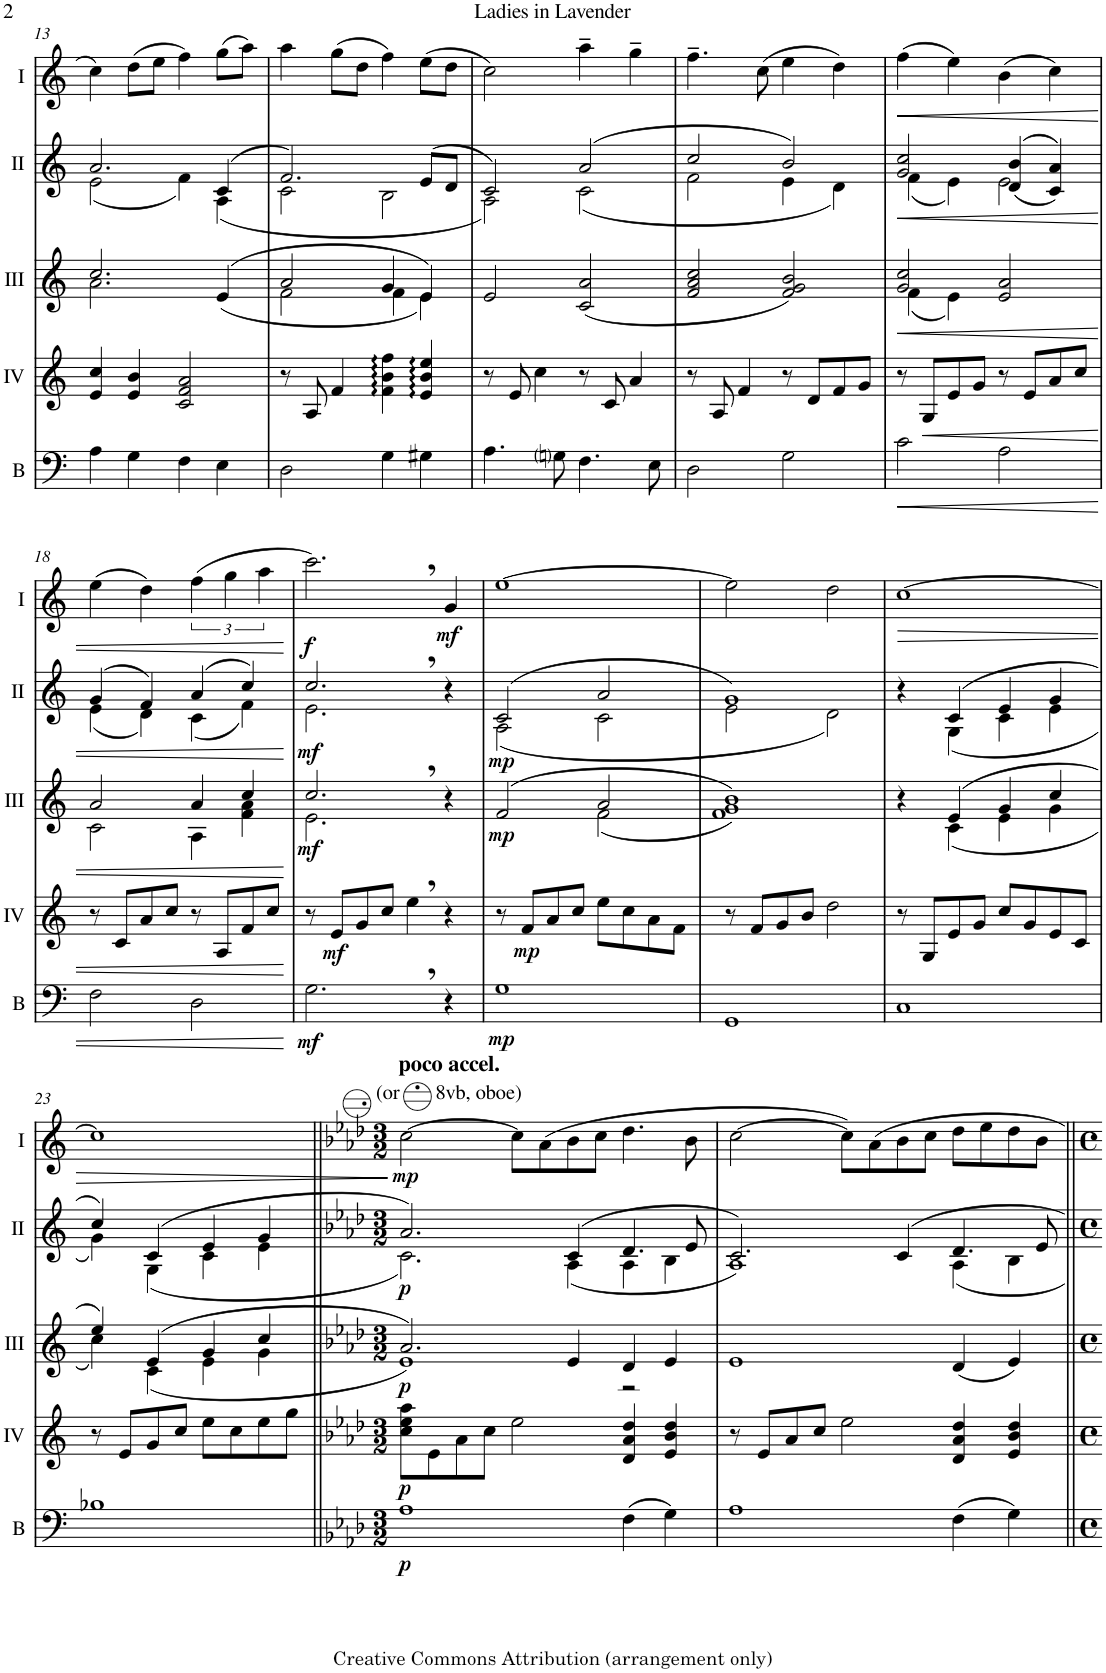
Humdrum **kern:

**kern	**dynam	**kern	**dynam	**kern	**dynam	**kern	**dynam	**kern	**dynam
*part5	*part5	*part4	*part4	*part3	*part3	*part2	*part2	*part1	*part1
*staff5	*staff5	*staff4	*staff4	*staff3	*staff3	*staff2	*staff2	*staff1	*staff1
*I"Bass	*	*I"Acc. 4	*	*I"Acc. 3	*	*I"Acc. 2	*	*I"Acc. 1	*
*I'B	*	*	*	*	*	*	*	*	*
!!LO:PB:g=z
*clefF4	*	*clefG2	*	*clefG2	*	*clefG2	*	*clefG2	*
*Trd7c12	*	*Trd7c12	*	*Trd7c12	*	*	*	*	*
*k[]	*	*k[]	*	*k[]	*	*k[]	*	*k[]	*
*M4/4	*	*M4/4	*	*M4/4	*	*M4/4	*	*M4/4	*
*met(c)	*	*met(c)	*	*met(c)	*	*met(c)	*	*met(c)	*
=13	=13	=13	=13	=13	=13	=13	=13	=13	=13
*	*	*	*	*^	*	*^	*	*	*
4A\	.	4e/ 4cc/	.	2.cc/	2.a\	.	2.a/	(2e\	.	4cc\	.
4G\	.	4e/ 4b/	.	.	.	.	.	.	.	(8dd\L	.
.	.	.	.	.	.	.	.	.	.	8ee\J	.
4F\	.	2c/ 2f/ 2a/	.	.	.	.	.	4f\)	.	4ff\)	.
4E\	.	.	.	(4e/	(4ryy	.	(4c/	(4A\	.	(8gg\L	.
.	.	.	.	.	.	.	.	.	.	8aa\J)	.
=14	=14	=14	=14	=14	=14	=14	=14	=14	=14	=14	=14
2D\	.	8r	.	2a/	2f\	.	2.f/)	2c\	.	4aa\	.
.	.	8A/	.	.	.	.	.	.	.	.	.
.	.	4f/	.	.	.	.	.	.	.	(8gg\L	.
.	.	.	.	.	.	.	.	.	.	8dd\J	.
4G\	.	4f\ 4b\ 4ff\	.	4g/	4f\	.	.	2B\	.	4ff\)	.
4G#X\	.	4e/ 4b/ 4ee/	.	4e/)	4e\)	.	(8e/L	.	.	(8ee\L	.
.	.	.	.	.	.	.	8d/J	.	.	8dd\J	.
*	*	*	*	*v	*v	*	*	*	*	*	*
=15	=15	=15	=15	=15	=15	=15	=15	=15	=15	=15
4.A\	.	8r	.	2e/	.	2c/)	2A\)	.	2cc\)	.
.	.	8e/	.	.	.	.	.	.	.	.
.	.	4cc\	.	.	.	.	.	.	.	.
8Gni\	.	.	.	.	.	.	.	.	.	.
4.F\	.	8r	.	(2c/ 2a/	.	(2a/	(2c\	.	4aa~\	.
.	.	8c/	.	.	.	.	.	.	.	.
.	.	4a/	.	.	.	.	.	.	4gg~\	.
8E\	.	.	.	.	.	.	.	.	.	.
=16	=16	=16	=16	=16	=16	=16	=16	=16	=16	=16
2D\	.	8r	.	2f/ 2a/ 2cc/	.	2cc/	2f\	.	4.ff~\	.
.	.	8A/	.	.	.	.	.	.	.	.
.	.	4f/	.	.	.	.	.	.	.	.
.	.	.	.	.	.	.	.	.	(8cc\	.
2G\	.	8r	.	2f/ 2g/ 2b/)	.	2b/)	4e\	.	4ee\	.
.	.	8d/L	.	.	.	.	.	.	.	.
.	.	8f/	.	.	.	.	4d\)	.	4dd\)	.
.	.	8g/J	.	.	.	.	.	.	.	.
=17	=17	=17	=17	=17	=17	=17	=17	=17	=17	=17
!	!LO:HP:b	!	!	!	!LO:HP:b	!	!	!LO:HP:b	!	!LO:HP:b
*	*	*	*	*^	*	*	*	*	*	*
2c\	<	8r	.	2g/ 2cc/	(4f\	<	2g/ 2cc/	(4f\	<	(4ff\	<
!	!	!	!LO:HP:b	!	!	!	!	!	!	!	!
.	.	8G/L	<	.	.	.	.	.	.	.	.
.	.	8e/	.	.	4e\)	.	.	4e\)	.	4ee\)	.
.	.	8g/J	.	.	.	.	.	.	.	.	.
2A\	.	8r	.	2e/ 2a/	2ryy	.	((<4d/ 4b/	2e\	.	(4b\	.
.	.	8e/L	.	.	.	.	.	.	.	.	.
.	.	8a/	.	.	.	.	4c/ 4a/))	.	.	4cc\)	.
.	.	8cc/J	.	.	.	.	.	.	.	.	.
!!LO:LB:g=z
=18	=18	=18	=18	=18	=18	=18	=18	=18	=18	=18	=18
2F\	.	8r	.	2a/	2c\	.	(4g/	(4e\	.	(4ee\	.
.	.	8c/L	.	.	.	.	.	.	.	.	.
.	.	8a/	.	.	.	.	4f/)	4d\)	.	4dd\)	.
.	.	8cc/J	.	.	.	.	.	.	.	.	.
2D\	.	8r	.	4a/	4A\	.	(4a/	(4c\	.	(6ff\	.
.	.	8A/L	.	.	.	.	.	.	.	.	.
.	.	.	.	.	.	.	.	.	.	6gg\	.
.	.	8f/	.	4cc/	4f\ 4a\	.	4cc/)	4f\)	.	.	.
.	.	.	.	.	.	.	.	.	.	6aa\	.
.	.	8cc/J	.	.	.	.	.	.	.	.	.
*	*	*	*	*v	*v	*	*	*	*	*	*
*	*	*	*	*	*	*v	*v	*	*	*
.	[	.	[	.	[	.	[	.	[
=19	=19	=19	=19	=19	=19	=19	=19	=19	=19
*	*	*	*	*^	*	*^	*	*	*
!	!LO:DY:b	!	!	!	!	!LO:DY:b	!	!	!LO:DY:b	!	!LO:DY:b
2.G,\	mf	8r	.	2.cc,/	2.e\	mf	2.cc,/	2.e\	mf	2.ccc,\)	f
!	!	!	!LO:DY:b	!	!	!	!	!	!	!	!
.	.	8e/L	mf	.	.	.	.	.	.	.	.
.	.	8g/	.	.	.	.	.	.	.	.	.
.	.	8cc/J	.	.	.	.	.	.	.	.	.
.	.	4ee,\	.	.	.	.	.	.	.	.	.
!	!	!	!	!	!	!	!	!	!	!	!LO:DY:b
4r	.	4r	.	4r	4ryy	.	4r	4ryy	.	4g/	mf
=20	=20	=20	=20	=20	=20	=20	=20	=20	=20	=20	=20
!	!LO:DY:b	!	!	!	!	!LO:DY:b	!	!	!LO:DY:b	!	!
1G	mp	8r	.	(2f/	2ryy	mp	(2c/	(2A\	mp	[1ee	.
!	!	!	!LO:DY:b	!	!	!	!	!	!	!	!
.	.	8f/L	mp	.	.	.	.	.	.	.	.
.	.	8a/	.	.	.	.	.	.	.	.	.
.	.	8cc/J	.	.	.	.	.	.	.	.	.
.	.	8ee\L	.	2a/	(2f\	.	2a/	2c\	.	.	.
.	.	8cc\	.	.	.	.	.	.	.	.	.
.	.	8a\	.	.	.	.	.	.	.	.	.
.	.	8f\J	.	.	.	.	.	.	.	.	.
=21	=21	=21	=21	=21	=21	=21	=21	=21	=21	=21	=21
1GG	.	8r	.	1b)	1f 1g)	.	1g)	2e\	.	2ee\]	.
.	.	8f/L	.	.	.	.	.	.	.	.	.
.	.	8g/	.	.	.	.	.	.	.	.	.
.	.	8b/J	.	.	.	.	.	.	.	.	.
.	.	2dd\	.	.	.	.	.	2d\)	.	2dd\	.
=22	=22	=22	=22	=22	=22	=22	=22	=22	=22	=22	=22
!	!	!	!	!	!	!	!	!	!	!	!LO:HP:b
1C	.	8r	.	4r	4ryy	.	4r	4ryy	.	[1cc	>
.	.	8G/L	.	.	.	.	.	.	.	.	.
.	.	8e/	.	(4e/	(4c\	.	(4c/	(4G\	.	.	.
.	.	8g/J	.	.	.	.	.	.	.	.	.
.	.	8cc/L	.	4g/	4e\	.	4e/	4c\	.	.	.
.	.	8g/	.	.	.	.	.	.	.	.	.
.	.	8e/	.	4cc/	4g\	.	4g/	4e\	.	.	.
.	.	8c/J	.	.	.	.	.	.	.	.	.
!!LO:LB:g=z
=23	=23	=23	=23	=23	=23	=23	=23	=23	=23	=23	=23
1B-X	.	8r	.	4ee/)	4cc\)	.	4cc/)	4g\)	.	1cc]	.
.	.	8e/L	.	.	.	.	.	.	.	.	.
.	.	8g/	.	(4e/	(4c\	.	(4c/	(4G\	.	.	.
.	.	8cc/J	.	.	.	.	.	.	.	.	.
.	.	8ee\L	.	4g/	4e\	.	4e/	4c\	.	.	.
.	.	8cc\	.	.	.	.	.	.	.	.	.
.	.	8ee\	.	4cc/	4g\	.	4g/	4e\	.	.	.
.	.	8gg\J	.	.	.	.	.	.	.	.	.
*	*	*	*	*v	*v	*	*	*	*	*	*
*	*	*	*	*	*	*v	*v	*	*	*
.	.	.	.	.	.	.	.	.	]
=24||	=24||	=24||	=24||	=24||	=24||	=24||	=24||	=24||	=24||
*k[b-e-a-d-]	*	*k[b-e-a-d-]	*	*k[b-e-a-d-]	*	*k[b-e-a-d-]	*	*k[b-e-a-d-]	*
*M3/2	*	*M3/2	*	*M3/2	*	*M3/2	*	*M3/2	*
*	*	*	*	*^	*	*^	*	*	*
!	!	!	!	!	!	!	!	!	!	!LO:TX:a:t=(or       8vb, oboe)	!
!	!	!	!	!	!	!	!	!	!	!LO:TX:a:B:t=poco accel.	!
!	!LO:DY:b	!	!LO:DY:b	!	!	!LO:DY:b	!	!	!LO:DY:b	!	!LO:DY:b
1A-	p	8cc\ 8ee-\ 8aa-\L	p	2.a-/)	1e-)	p	2.a-/)	2.c\)	p	[2cc\	mp
.	.	8e-\	.	.	.	.	.	.	.	.	.
.	.	8a-\	.	.	.	.	.	.	.	.	.
.	.	8cc\J	.	.	.	.	.	.	.	.	.
.	.	2ee-\	.	.	.	.	.	.	.	8cc\L]	.
.	.	.	.	.	.	.	.	.	.	(8a-\	.
.	.	.	.	4e-/	.	.	(4c/	(4A-\	.	8b-\	.
.	.	.	.	.	.	.	.	.	.	8cc\J	.
(4F\	.	4d-/ 4a-/ 4dd-/	.	4d-/	2r	.	4.d-/	4A-\	.	4.dd-\	.
4G\)	.	4e-/ 4b-/ 4dd-/	.	4e-/	.	.	.	4B-\	.	.	.
.	.	.	.	.	.	.	8e-/	.	.	8b-\	.
*	*	*	*	*v	*v	*	*	*	*	*	*
=25	=25	=25	=25	=25	=25	=25	=25	=25	=25	=25
1A-	.	8r	.	1e-	.	2.c/)	1A-)	.	[2cc\	.
.	.	8e-/L	.	.	.	.	.	.	.	.
.	.	8a-/	.	.	.	.	.	.	.	.
.	.	8cc/J	.	.	.	.	.	.	.	.
.	.	2ee-\	.	.	.	.	.	.	8cc\L])	.
.	.	.	.	.	.	.	.	.	8a-\	.
.	.	.	.	.	.	4c/	.	.	8b-\	.
.	.	.	.	.	.	.	.	.	8cc\J	.
(4F\	.	4d-/ 4a-/ 4dd-/	.	(4d-/	.	4.d-/	4A-\	.	8dd-\L	.
.	.	.	.	.	.	.	.	.	8ee-\	.
4G\)	.	4e-/ 4b-/ 4dd-/	.	4e-/)	.	.	4B-\	.	8dd-\	.
.	.	.	.	.	.	8e-/	.	.	8b-\J	.
*	*	*	*	*	*	*v	*v	*	*	*
=||	=||	=||	=||	=||	=||	=||	=||	=||	=||
*-	*-	*-	*-	*-	*-	*-	*-	*-	*-
